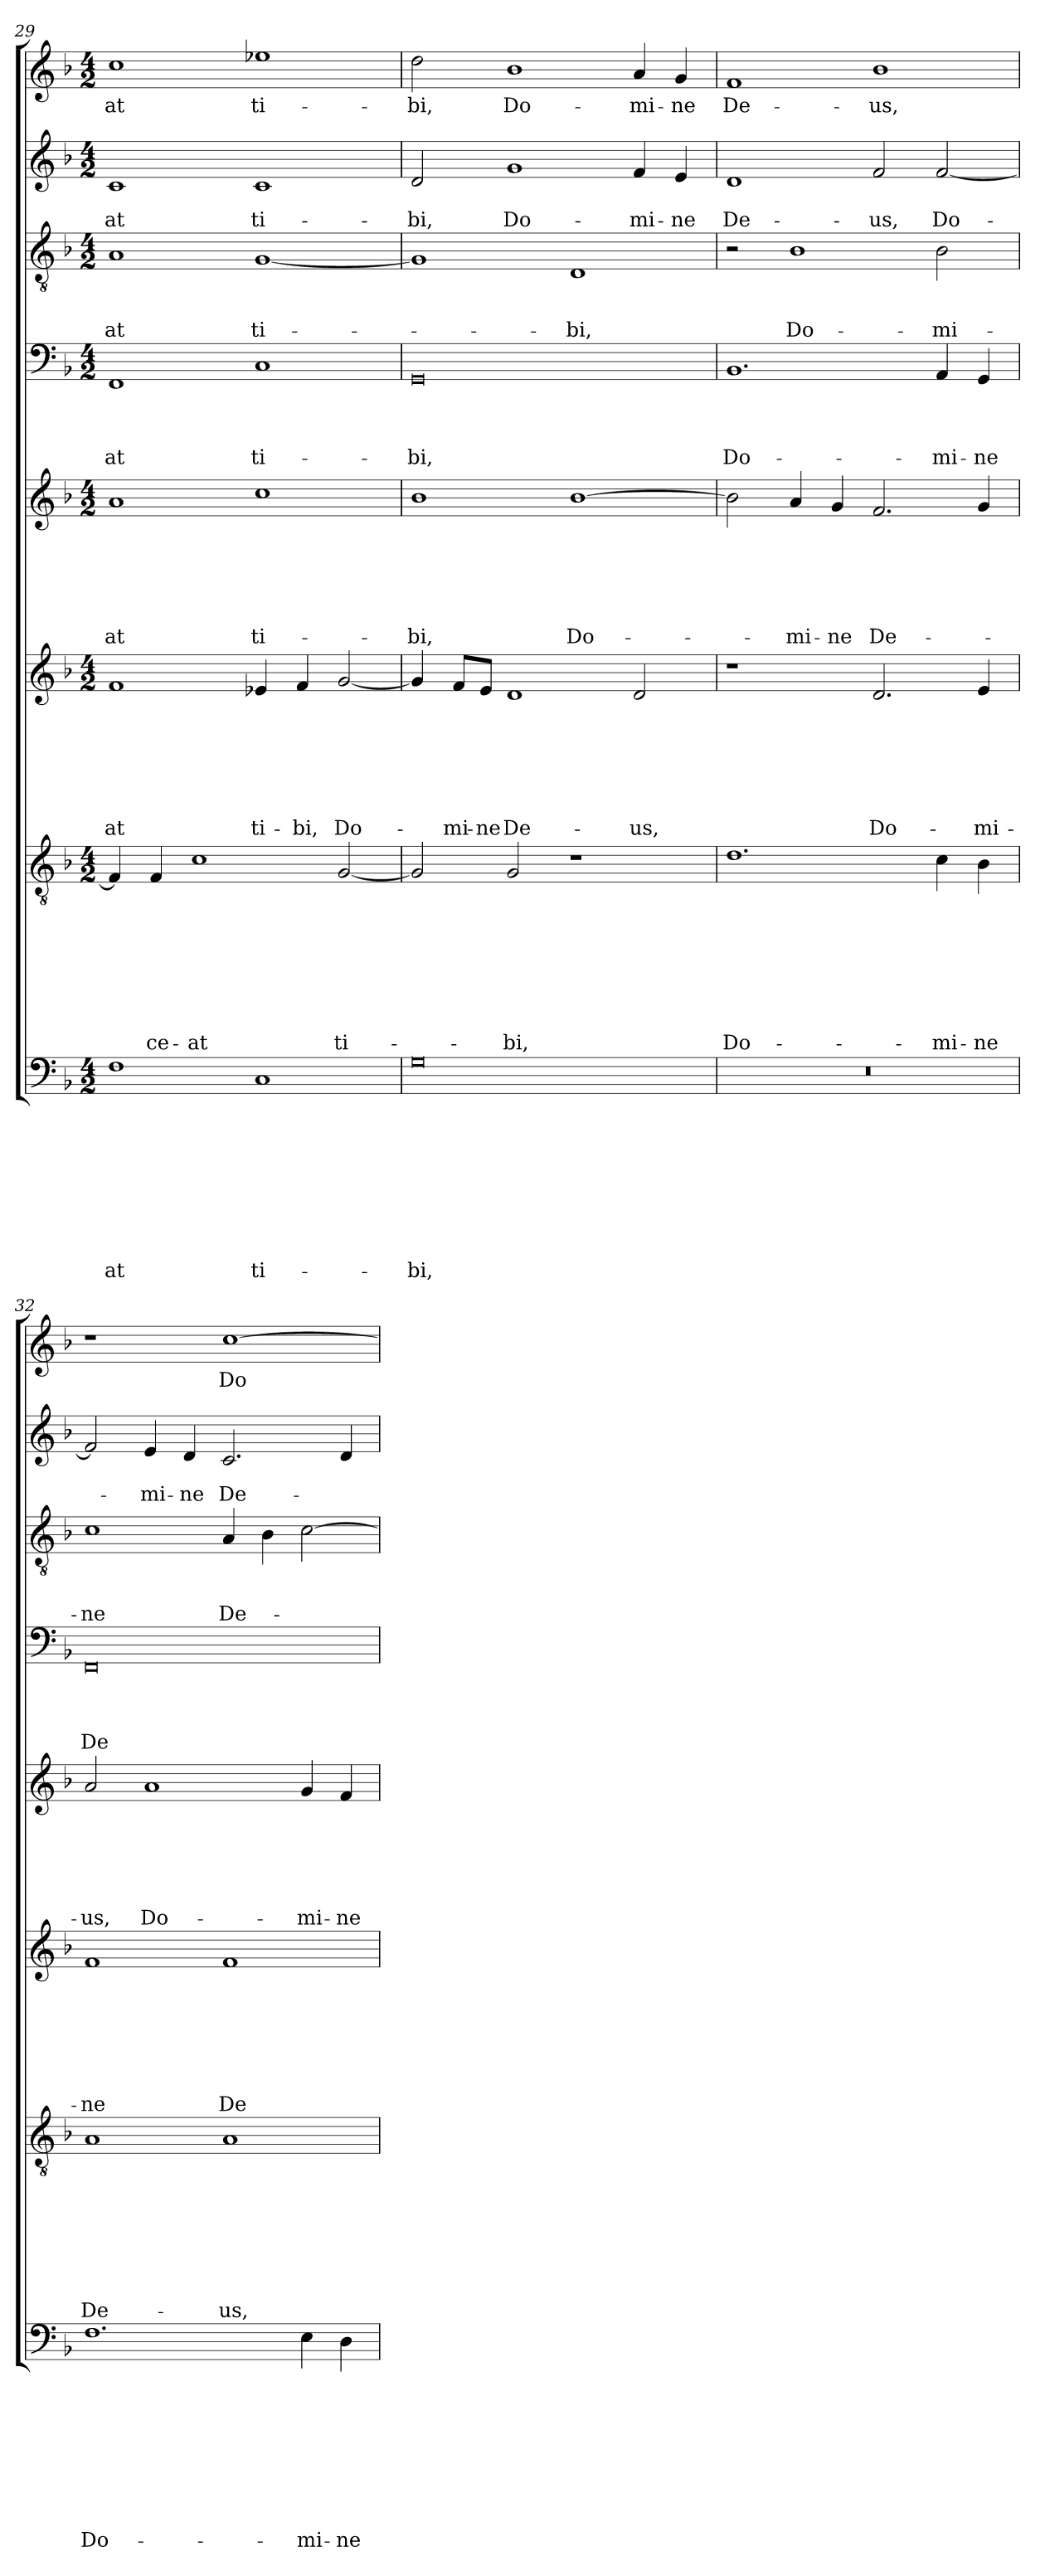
**kern	**text	**text	**text	**text	**text	**text	**text	**text	**text	**kern	**text	**text	**text	**text	**text	**text	**text	**text	**kern	**text	**text	**text	**text	**text	**text	**text	**kern	**text	**text	**text	**text	**text	**text	**kern	**text	**text	**text	**text	**kern	**text	**text	**text	**kern	**text	**text	**kern	**text
*part8	*part8	*part8	*part8	*part8	*part8	*part8	*part8	*part8	*part8	*part7	*part7	*part7	*part7	*part7	*part7	*part7	*part7	*part7	*part6	*part6	*part6	*part6	*part6	*part6	*part6	*part6	*part5	*part5	*part5	*part5	*part5	*part5	*part5	*part4	*part4	*part4	*part4	*part4	*part3	*part3	*part3	*part3	*part2	*part2	*part2	*part1	*part1
*staff8	*staff8	*staff8	*staff8	*staff8	*staff8	*staff8	*staff8	*staff8	*staff8	*staff7	*staff7	*staff7	*staff7	*staff7	*staff7	*staff7	*staff7	*staff7	*staff6	*staff6	*staff6	*staff6	*staff6	*staff6	*staff6	*staff6	*staff5	*staff5	*staff5	*staff5	*staff5	*staff5	*staff5	*staff4	*staff4	*staff4	*staff4	*staff4	*staff3	*staff3	*staff3	*staff3	*staff2	*staff2	*staff2	*staff1	*staff1
*clefF4	*	*	*	*	*	*	*	*	*	*clefGv2	*	*	*	*	*	*	*	*	*clefG2	*	*	*	*	*	*	*	*clefG2	*	*	*	*	*	*	*clefF4	*	*	*	*	*clefGv2	*	*	*	*clefG2	*	*	*clefG2	*
*k[b-]	*	*	*	*	*	*	*	*	*	*k[b-]	*	*	*	*	*	*	*	*	*k[b-]	*	*	*	*	*	*	*	*k[b-]	*	*	*	*	*	*	*k[b-]	*	*	*	*	*k[b-]	*	*	*	*k[b-]	*	*	*k[b-]	*
*d:	*	*	*	*	*	*	*	*	*	*d:	*	*	*	*	*	*	*	*	*d:	*	*	*	*	*	*	*	*d:	*	*	*	*	*	*	*d:	*	*	*	*	*d:	*	*	*	*d:	*	*	*d:	*
*M4/2	*	*	*	*	*	*	*	*	*	*M4/2	*	*	*	*	*	*	*	*	*M4/2	*	*	*	*	*	*	*	*M4/2	*	*	*	*	*	*	*M4/2	*	*	*	*	*M4/2	*	*	*	*M4/2	*	*	*M4/2	*
=29	=29	=29	=29	=29	=29	=29	=29	=29	=29	=29	=29	=29	=29	=29	=29	=29	=29	=29	=29	=29	=29	=29	=29	=29	=29	=29	=29	=29	=29	=29	=29	=29	=29	=29	=29	=29	=29	=29	=29	=29	=29	=29	=29	=29	=29	=29	=29
!	!	!	!	!	!	!	!	!	!LO:LY:b	!	!	!	!	!	!	!	!	!	!	!	!	!	!	!	!	!LO:LY:b	!	!	!	!	!	!	!LO:LY:b	!	!	!	!	!LO:LY:b	!	!	!	!LO:LY:b	!	!	!LO:LY:b	!	!LO:LY:b
1F	.	.	.	.	.	.	.	.	-at	4F/]	.	.	.	.	.	.	.	.	1f	.	.	.	.	.	.	-at	1a	.	.	.	.	.	-at	1FF	.	.	.	-at	1A	.	.	-at	1c	.	-at	1cc	-at
!	!	!	!	!	!	!	!	!	!	!	!	!	!	!	!	!	!	!LO:LY:b	!	!	!	!	!	!	!	!	!	!	!	!	!	!	!	!	!	!	!	!	!	!	!	!	!	!	!	!	!
.	.	.	.	.	.	.	.	.	.	4F/	.	.	.	.	.	.	.	-ce-	.	.	.	.	.	.	.	.	.	.	.	.	.	.	.	.	.	.	.	.	.	.	.	.	.	.	.	.	.
!	!	!	!	!	!	!	!	!	!	!	!	!	!	!	!	!	!	!LO:LY:b	!	!	!	!	!	!	!	!	!	!	!	!	!	!	!	!	!	!	!	!	!	!	!	!	!	!	!	!	!
.	.	.	.	.	.	.	.	.	.	1c	.	.	.	.	.	.	.	-at	.	.	.	.	.	.	.	.	.	.	.	.	.	.	.	.	.	.	.	.	.	.	.	.	.	.	.	.	.
!	!	!	!	!	!	!	!	!	!LO:LY:b	!	!	!	!	!	!	!	!	!	!	!	!	!	!	!	!	!LO:LY:b	!	!	!	!	!	!	!LO:LY:b	!	!	!	!	!LO:LY:b	!	!	!	!LO:LY:b	!	!	!LO:LY:b	!	!LO:LY:b
1C	.	.	.	.	.	.	.	.	ti-	.	.	.	.	.	.	.	.	.	4e-X/	.	.	.	.	.	.	ti-	1cc	.	.	.	.	.	ti-	1C	.	.	.	ti-	[1G	.	.	ti-	1c	.	ti-	1ee-X	ti-
!	!	!	!	!	!	!	!	!	!	!	!	!	!	!	!	!	!	!	!	!	!	!	!	!	!	!LO:LY:b	!	!	!	!	!	!	!	!	!	!	!	!	!	!	!	!	!	!	!	!	!
.	.	.	.	.	.	.	.	.	.	.	.	.	.	.	.	.	.	.	4f/	.	.	.	.	.	.	-bi,	.	.	.	.	.	.	.	.	.	.	.	.	.	.	.	.	.	.	.	.	.
!	!	!	!	!	!	!	!	!	!	!	!	!	!	!	!	!	!	!LO:LY:b	!	!	!	!	!	!	!	!LO:LY:b	!	!	!	!	!	!	!	!	!	!	!	!	!	!	!	!	!	!	!	!	!
.	.	.	.	.	.	.	.	.	.	[2G/	.	.	.	.	.	.	.	ti-	[2g/	.	.	.	.	.	.	Do-	.	.	.	.	.	.	.	.	.	.	.	.	.	.	.	.	.	.	.	.	.
=30	=30	=30	=30	=30	=30	=30	=30	=30	=30	=30	=30	=30	=30	=30	=30	=30	=30	=30	=30	=30	=30	=30	=30	=30	=30	=30	=30	=30	=30	=30	=30	=30	=30	=30	=30	=30	=30	=30	=30	=30	=30	=30	=30	=30	=30	=30	=30
!	!	!	!	!	!	!	!	!	!LO:LY:b	!	!	!	!	!	!	!	!	!	!	!	!	!	!	!	!	!	!	!	!	!	!	!	!LO:LY:b	!	!	!	!	!LO:LY:b	!	!	!	!	!	!	!LO:LY:b	!	!LO:LY:b
0G	.	.	.	.	.	.	.	.	-bi,	2G/]	.	.	.	.	.	.	.	.	4g/]	.	.	.	.	.	.	.	1b-	.	.	.	.	.	-bi,	0GG	.	.	.	-bi,	1G]	.	.	.	2d/	.	-bi,	2dd\	-bi,
!	!	!	!	!	!	!	!	!	!	!	!	!	!	!	!	!	!	!	!	!	!	!	!	!	!	!LO:LY:b	!	!	!	!	!	!	!	!	!	!	!	!	!	!	!	!	!	!	!	!	!
.	.	.	.	.	.	.	.	.	.	.	.	.	.	.	.	.	.	.	8f/L	.	.	.	.	.	.	-mi-	.	.	.	.	.	.	.	.	.	.	.	.	.	.	.	.	.	.	.	.	.
!	!	!	!	!	!	!	!	!	!	!	!	!	!	!	!	!	!	!	!	!	!	!	!	!	!	!LO:LY:b	!	!	!	!	!	!	!	!	!	!	!	!	!	!	!	!	!	!	!	!	!
.	.	.	.	.	.	.	.	.	.	.	.	.	.	.	.	.	.	.	8e/J	.	.	.	.	.	.	-ne	.	.	.	.	.	.	.	.	.	.	.	.	.	.	.	.	.	.	.	.	.
!	!	!	!	!	!	!	!	!	!	!	!	!	!	!	!	!	!	!LO:LY:b	!	!	!	!	!	!	!	!LO:LY:b	!	!	!	!	!	!	!	!	!	!	!	!	!	!	!	!	!	!	!LO:LY:b	!	!LO:LY:b
.	.	.	.	.	.	.	.	.	.	2G/	.	.	.	.	.	.	.	-bi,	1d	.	.	.	.	.	.	De-	.	.	.	.	.	.	.	.	.	.	.	.	.	.	.	.	1g	.	Do-	1b-	Do-
!	!	!	!	!	!	!	!	!	!	!	!	!	!	!	!	!	!	!	!	!	!	!	!	!	!	!	!	!	!	!	!	!	!LO:LY:b	!	!	!	!	!	!	!	!	!LO:LY:b	!	!	!	!	!
.	.	.	.	.	.	.	.	.	.	1r	.	.	.	.	.	.	.	.	.	.	.	.	.	.	.	.	[1b-	.	.	.	.	.	Do-	.	.	.	.	.	1D	.	.	-bi,	.	.	.	.	.
!	!	!	!	!	!	!	!	!	!	!	!	!	!	!	!	!	!	!	!	!	!	!	!	!	!	!LO:LY:b	!	!	!	!	!	!	!	!	!	!	!	!	!	!	!	!	!	!	!LO:LY:b	!	!LO:LY:b
.	.	.	.	.	.	.	.	.	.	.	.	.	.	.	.	.	.	.	2d/	.	.	.	.	.	.	-us,	.	.	.	.	.	.	.	.	.	.	.	.	.	.	.	.	4f/	.	-mi-	4a/	-mi-
!	!	!	!	!	!	!	!	!	!	!	!	!	!	!	!	!	!	!	!	!	!	!	!	!	!	!	!	!	!	!	!	!	!	!	!	!	!	!	!	!	!	!	!	!	!LO:LY:b	!	!LO:LY:b
.	.	.	.	.	.	.	.	.	.	.	.	.	.	.	.	.	.	.	.	.	.	.	.	.	.	.	.	.	.	.	.	.	.	.	.	.	.	.	.	.	.	.	4e/	.	-ne	4g/	-ne
=31	=31	=31	=31	=31	=31	=31	=31	=31	=31	=31	=31	=31	=31	=31	=31	=31	=31	=31	=31	=31	=31	=31	=31	=31	=31	=31	=31	=31	=31	=31	=31	=31	=31	=31	=31	=31	=31	=31	=31	=31	=31	=31	=31	=31	=31	=31	=31
!	!	!	!	!	!	!	!	!	!	!	!	!	!	!	!	!	!	!LO:LY:b	!	!	!	!	!	!	!	!	!	!	!	!	!	!	!	!	!	!	!	!LO:LY:b	!	!	!	!	!	!	!LO:LY:b	!	!LO:LY:b
0r	.	.	.	.	.	.	.	.	.	1.d	.	.	.	.	.	.	.	Do-	1r	.	.	.	.	.	.	.	2b-\]	.	.	.	.	.	.	1.BB-	.	.	.	Do-	2r	.	.	.	1d	.	De-	1f	De-
!	!	!	!	!	!	!	!	!	!	!	!	!	!	!	!	!	!	!	!	!	!	!	!	!	!	!	!	!	!	!	!	!	!LO:LY:b	!	!	!	!	!	!	!	!	!LO:LY:b	!	!	!	!	!
.	.	.	.	.	.	.	.	.	.	.	.	.	.	.	.	.	.	.	.	.	.	.	.	.	.	.	4a/	.	.	.	.	.	-mi-	.	.	.	.	.	1B-	.	.	Do-	.	.	.	.	.
!	!	!	!	!	!	!	!	!	!	!	!	!	!	!	!	!	!	!	!	!	!	!	!	!	!	!	!	!	!	!	!	!	!LO:LY:b	!	!	!	!	!	!	!	!	!	!	!	!	!	!
.	.	.	.	.	.	.	.	.	.	.	.	.	.	.	.	.	.	.	.	.	.	.	.	.	.	.	4g/	.	.	.	.	.	-ne	.	.	.	.	.	.	.	.	.	.	.	.	.	.
!	!	!	!	!	!	!	!	!	!	!	!	!	!	!	!	!	!	!	!	!	!	!	!	!	!	!LO:LY:b	!	!	!	!	!	!	!LO:LY:b	!	!	!	!	!	!	!	!	!	!	!	!LO:LY:b	!	!LO:LY:b
.	.	.	.	.	.	.	.	.	.	.	.	.	.	.	.	.	.	.	2.d/	.	.	.	.	.	.	Do-	2.f/	.	.	.	.	.	De-	.	.	.	.	.	.	.	.	.	2f/	.	-us,	1b-	-us,
!	!	!	!	!	!	!	!	!	!	!	!	!	!	!	!	!	!	!LO:LY:b	!	!	!	!	!	!	!	!	!	!	!	!	!	!	!	!	!	!	!	!LO:LY:b	!	!	!	!LO:LY:b	!	!	!LO:LY:b	!	!
.	.	.	.	.	.	.	.	.	.	4c\	.	.	.	.	.	.	.	-mi-	.	.	.	.	.	.	.	.	.	.	.	.	.	.	.	4AA/	.	.	.	-mi-	2B-\	.	.	-mi-	[2f/	.	Do-	.	.
!	!	!	!	!	!	!	!	!	!	!	!	!	!	!	!	!	!	!LO:LY:b	!	!	!	!	!	!	!	!LO:LY:b	!	!	!	!	!	!	!	!	!	!	!	!LO:LY:b	!	!	!	!	!	!	!	!	!
.	.	.	.	.	.	.	.	.	.	4B-\	.	.	.	.	.	.	.	-ne	4e/	.	.	.	.	.	.	-mi-	4g/	.	.	.	.	.	.	4GG/	.	.	.	-ne	.	.	.	.	.	.	.	.	.
!!LO:LB:g=z
=32	=32	=32	=32	=32	=32	=32	=32	=32	=32	=32	=32	=32	=32	=32	=32	=32	=32	=32	=32	=32	=32	=32	=32	=32	=32	=32	=32	=32	=32	=32	=32	=32	=32	=32	=32	=32	=32	=32	=32	=32	=32	=32	=32	=32	=32	=32	=32
!	!	!	!	!	!	!	!	!	!LO:LY:b	!	!	!	!	!	!	!	!	!LO:LY:b	!	!	!	!	!	!	!	!LO:LY:b	!	!	!	!	!	!	!LO:LY:b	!	!	!	!	!LO:LY:b	!	!	!	!LO:LY:b	!	!	!	!	!
1.F	.	.	.	.	.	.	.	.	Do-	1A	.	.	.	.	.	.	.	De-	1f	.	.	.	.	.	.	-ne	2a/	.	.	.	.	.	-us,	0FF	.	.	.	De-	1c	.	.	-ne	2f/]	.	.	1r	.
!	!	!	!	!	!	!	!	!	!	!	!	!	!	!	!	!	!	!	!	!	!	!	!	!	!	!	!	!	!	!	!	!	!LO:LY:b	!	!	!	!	!	!	!	!	!	!	!	!LO:LY:b	!	!
.	.	.	.	.	.	.	.	.	.	.	.	.	.	.	.	.	.	.	.	.	.	.	.	.	.	.	1a	.	.	.	.	.	Do-	.	.	.	.	.	.	.	.	.	4e/	.	-mi-	.	.
!	!	!	!	!	!	!	!	!	!	!	!	!	!	!	!	!	!	!	!	!	!	!	!	!	!	!	!	!	!	!	!	!	!	!	!	!	!	!	!	!	!	!	!	!	!LO:LY:b	!	!
.	.	.	.	.	.	.	.	.	.	.	.	.	.	.	.	.	.	.	.	.	.	.	.	.	.	.	.	.	.	.	.	.	.	.	.	.	.	.	.	.	.	.	4d/	.	-ne	.	.
!	!	!	!	!	!	!	!	!	!	!	!	!	!	!	!	!	!	!LO:LY:b	!	!	!	!	!	!	!	!LO:LY:b	!	!	!	!	!	!	!	!	!	!	!	!	!	!	!	!LO:LY:b	!	!	!LO:LY:b	!	!LO:LY:b
.	.	.	.	.	.	.	.	.	.	1A	.	.	.	.	.	.	.	-us,	1f	.	.	.	.	.	.	De-	.	.	.	.	.	.	.	.	.	.	.	.	4A/	.	.	De-	2.c/	.	De-	[1cc	Do-
.	.	.	.	.	.	.	.	.	.	.	.	.	.	.	.	.	.	.	.	.	.	.	.	.	.	.	.	.	.	.	.	.	.	.	.	.	.	.	4B-\	.	.	.	.	.	.	.	.
!	!	!	!	!	!	!	!	!	!LO:LY:b	!	!	!	!	!	!	!	!	!	!	!	!	!	!	!	!	!	!	!	!	!	!	!	!LO:LY:b	!	!	!	!	!	!	!	!	!	!	!	!	!	!
4E\	.	.	.	.	.	.	.	.	-mi-	.	.	.	.	.	.	.	.	.	.	.	.	.	.	.	.	.	4g/	.	.	.	.	.	-mi-	.	.	.	.	.	[2c\	.	.	.	.	.	.	.	.
!	!	!	!	!	!	!	!	!	!LO:LY:b	!	!	!	!	!	!	!	!	!	!	!	!	!	!	!	!	!	!	!	!	!	!	!	!LO:LY:b	!	!	!	!	!	!	!	!	!	!	!	!	!	!
4D\	.	.	.	.	.	.	.	.	-ne	.	.	.	.	.	.	.	.	.	.	.	.	.	.	.	.	.	4f/	.	.	.	.	.	-ne	.	.	.	.	.	.	.	.	.	4d/	.	.	.	.
=	=	=	=	=	=	=	=	=	=	=	=	=	=	=	=	=	=	=	=	=	=	=	=	=	=	=	=	=	=	=	=	=	=	=	=	=	=	=	=	=	=	=	=	=	=	=	=
*-	*-	*-	*-	*-	*-	*-	*-	*-	*-	*-	*-	*-	*-	*-	*-	*-	*-	*-	*-	*-	*-	*-	*-	*-	*-	*-	*-	*-	*-	*-	*-	*-	*-	*-	*-	*-	*-	*-	*-	*-	*-	*-	*-	*-	*-	*-	*-
